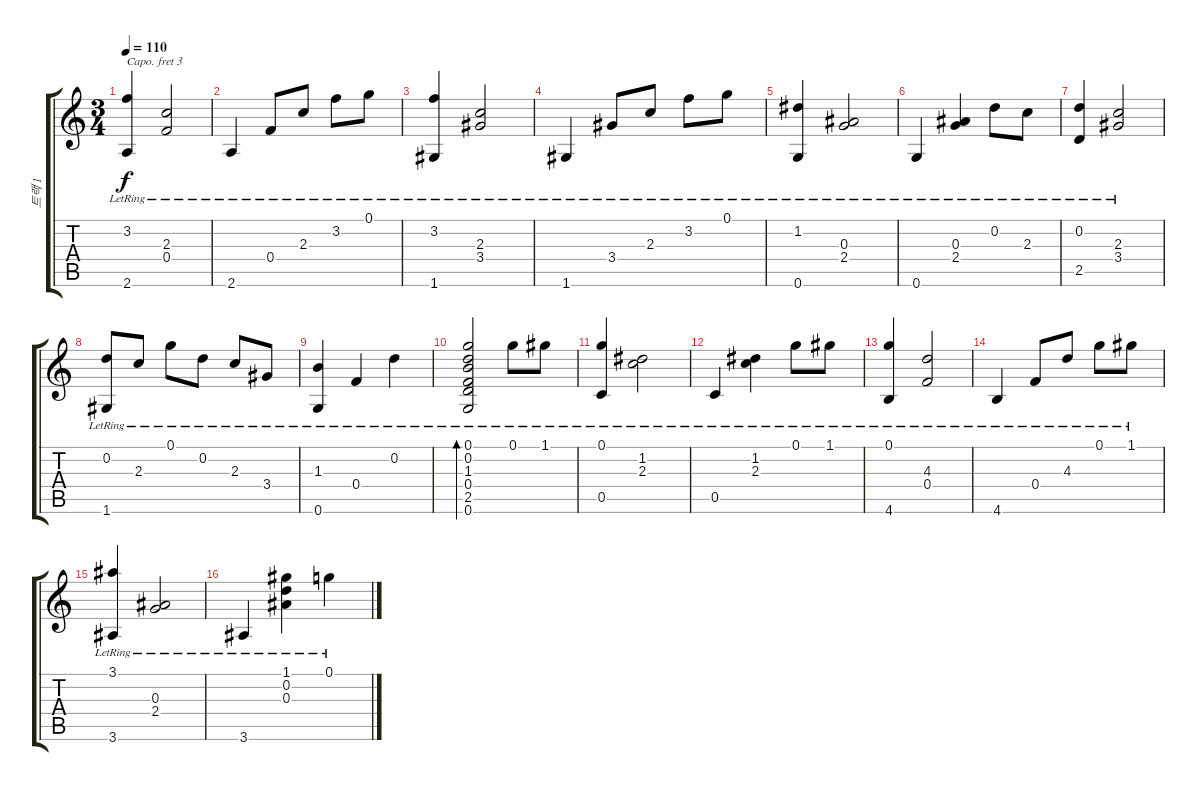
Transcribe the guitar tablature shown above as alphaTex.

\track ("트랙 1" "트랙 1") {instrument acousticguitarsteel}
\staff {score tabs}
\capo 3
\tuning (E4 B3 G3 D3 A2 E2) {hide}
\ts (3 4)
\tempo 110
\clef g2
\ks c
(3.2{lr} 2.6{lr}).4{dy f} (2.3{lr} 0.4{lr}).2 |
2.6{lr}.4 0.4{lr}.8 2.3{lr}.8 3.2{lr}.8 0.1{lr}.8 |
(3.2{lr} 1.6{lr}).4 (2.3{lr} 3.4{lr}).2 |
1.6{lr}.4 3.4{lr}.8 2.3{lr}.8 3.2{lr}.8 0.1{lr}.8 |
(1.2{lr} 0.6{lr}).4 (0.3{lr} 2.4{lr}).2 |
0.6{lr}.4 (0.3{lr} 2.4{lr}).4 0.2{lr}.8 2.3{lr}.8 |
(0.2{lr} 2.5{lr}).4 (2.3{lr} 3.4{lr}).2 |
(0.2{lr} 1.6{lr}).8 2.3{lr}.8 0.1{lr}.8 0.2{lr}.8 2.3{lr}.8 3.4{lr}.8 |
(1.3{lr} 0.6{lr}).4 0.4{lr}.4 0.2{lr}.4 |
(0.1{lr} 0.2{lr} 1.3{lr} 0.4{lr} 2.5{lr} 0.6{lr}).2{bd 240} 0.1{lr}.8 1.1{lr}.8 |
(0.1{lr} 0.5{lr}).4 (1.2 2.3{lr}).2 |
0.5{lr}.4 (1.2 2.3{lr}).4 0.1{lr}.8 1.1{lr}.8 |
(0.1{lr} 4.6{lr}).4 (4.3{lr} 0.4{lr}).2 |
4.6{lr}.4 0.4{lr}.8 4.3{lr}.8 0.1{lr}.8 1.1{lr}.8 |
(3.1{lr} 3.6{lr}).4 (0.3{lr} 2.4{lr}).2 |
3.6{lr}.4 (1.1{lr} 0.2{lr} 0.3{lr}).4 0.1{lr}.4
